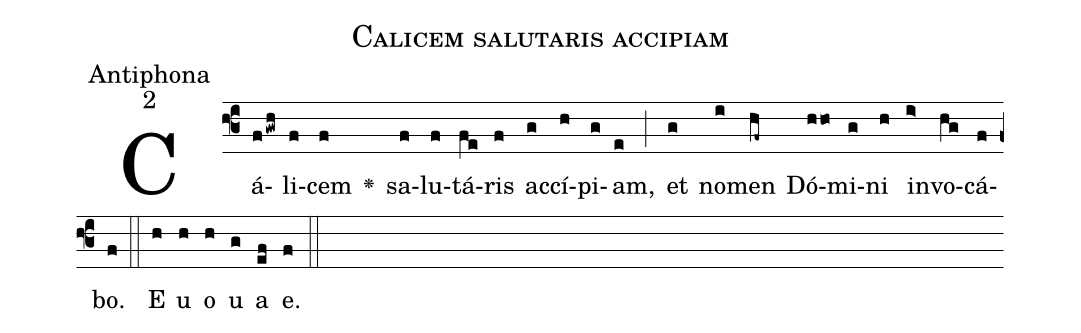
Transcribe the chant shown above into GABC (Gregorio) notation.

name:Calicem salutaris accipiam;
office-part:Antiphona;
mode:2;
%%
i
(f3)Cá(fgwh)li(f)cem(f) <v>\greheightstar</v>() sa(f)lu(f)tá(fe)ris(f) ac(g)cí(h)pi(g)am,(e) (;) et(g) no(i)men(hf~) Dó(hho)mi(g)ni(h) in(i>)vo(hg)cá(f)bo.(f) (::)
E(h) u(h) o(h) u(g) a(ef) e.(f) (::)
